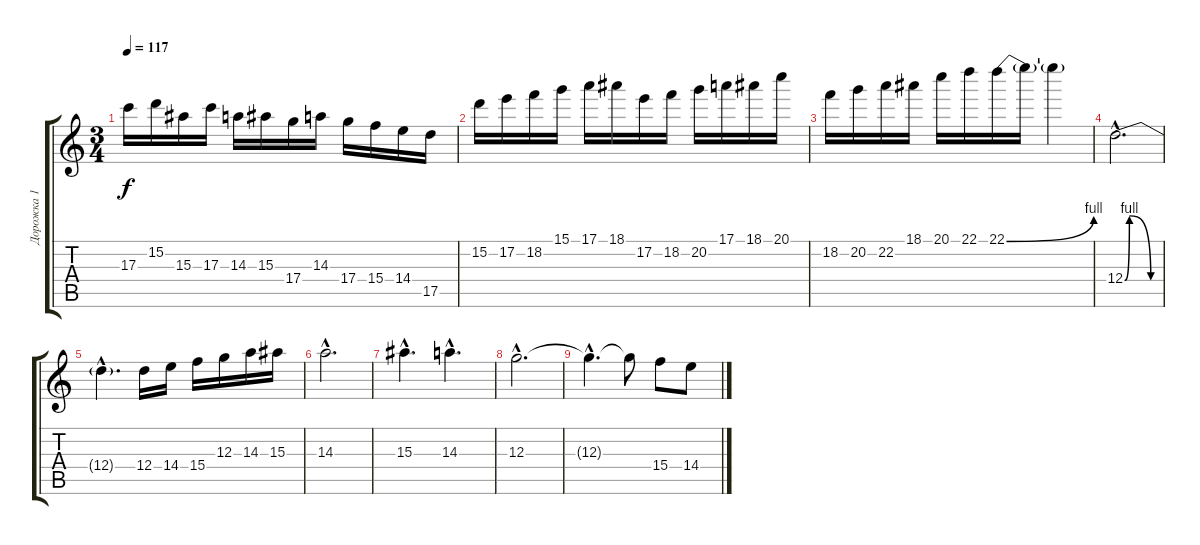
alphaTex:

\track ("Дорожка 1" "Дорожка 1") {instrument distortionguitar}
\staff {score tabs}
\tuning (E4 B3 G3 D3 A2 E2) {hide}
\ts (3 4)
\tempo 117
\clef g2
\ks c
17.3.16{dy f} 15.2.16 15.3.16 17.3.16 14.3.16 15.3.16 17.4.16 14.3.16 17.4.16 15.4.16 14.4.16 17.5.16 |
15.2.16 17.2.16 18.2.16 15.1.16 17.1.16 18.1.16 17.2.16 18.2.16 20.2.16 17.1.16 18.1.16 20.1.16 |
18.2.16 20.2.16 22.2.16 18.1.16 20.1.16 22.1.16 22.1{be (bend 0 0 60 4)}.16 22.1{t}.16 22.1{t}.4 |
12.4{be (custom 0 0 8 4 45 0 60 0) hac}.2{d} |
12.4{hac t}.4{d} 12.4.16 14.4.16 15.4.16 12.3.16 14.3.16 15.3.16 |
14.3{hac}.2{d} |
15.3{hac}.4{d} 14.3{hac}.4{d} |
12.3{hac}.2{d} |
12.3{hac t}.4{d} 12.3{t}.8 15.4.8 14.4.8
